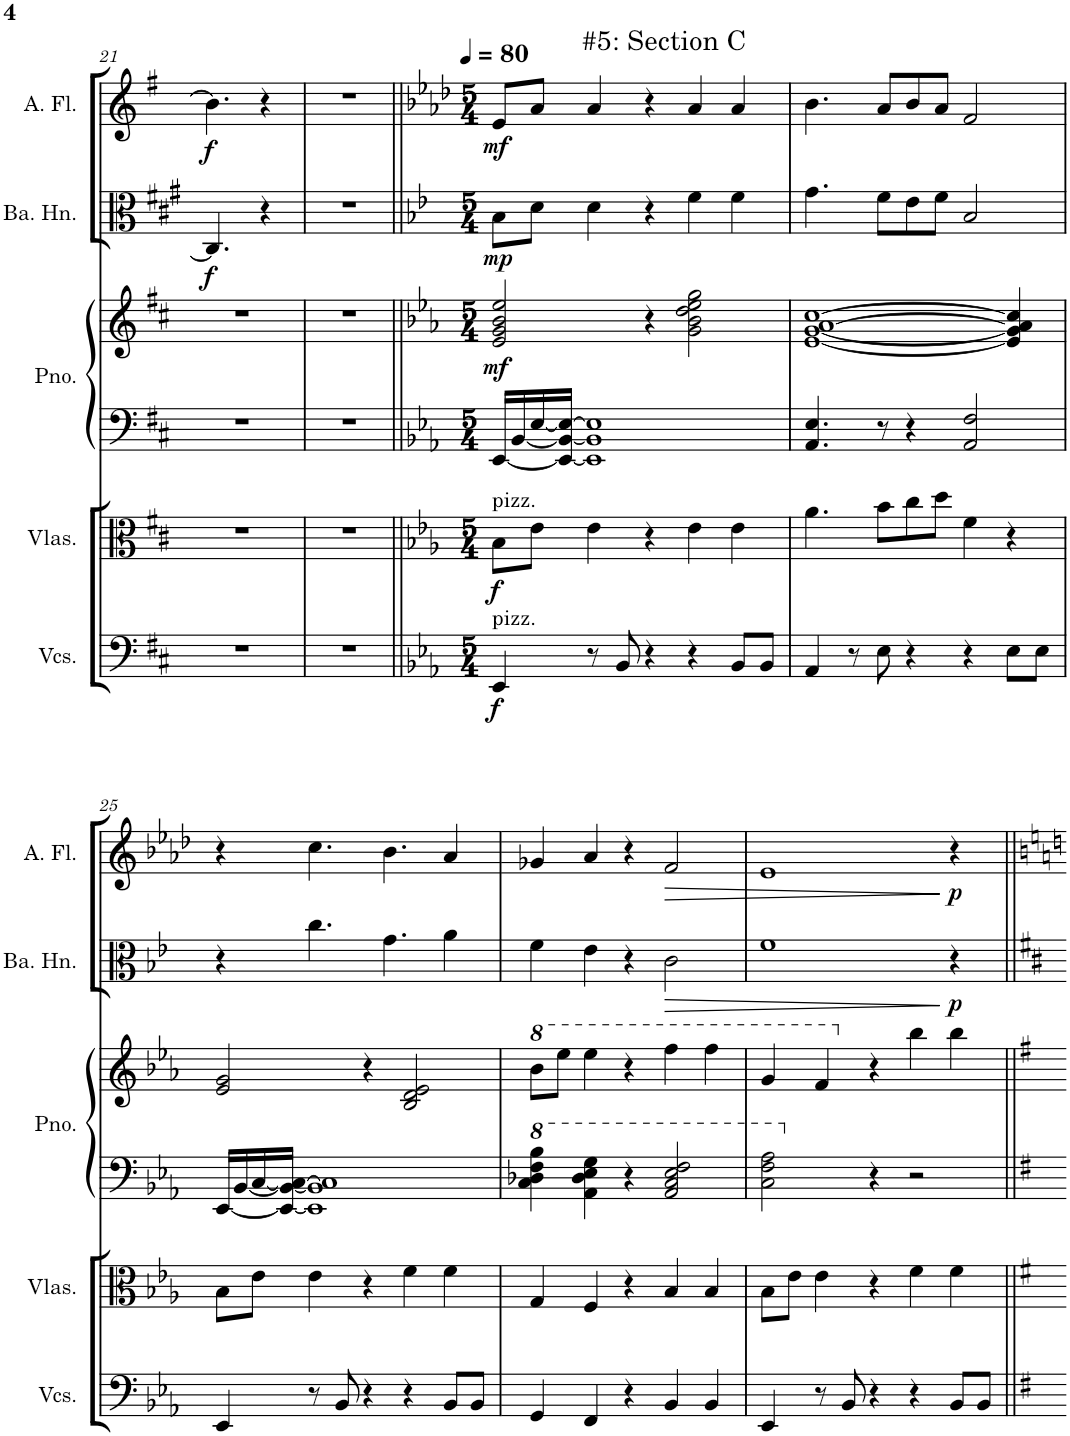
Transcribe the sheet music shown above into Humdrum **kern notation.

**kern	**dynam	**kern	**dynam	**kern	**kern	**dynam	**kern	**dynam	**kern	**dynam
*part5	*part5	*part4	*part4	*part3	*part3	*part3	*part2	*part2	*part1	*part1
*staff6	*staff6	*staff5	*staff5	*staff4	*staff3	*staff3/4	*staff2	*staff2	*staff1	*staff1
*I"Violoncellos	*	*I"Violas	*	*I"Piano	*	*	*I"Basset Horn	*	*I"Alto Flute	*
*I'Vcs.	*	*I'Vlas.	*	*I'Pno.	*	*	*I'Ba. Hn.	*	*I'A. Fl.	*
!!LO:PB:g=z
*clefF4	*	*clefC3	*	*clefF4	*clefG2	*	*clefC3	*	*clefG2	*
*	*	*	*	*	*	*	*Trd4c7	*	*Trd3c5	*
*k[f#c#]	*	*k[f#c#]	*	*k[f#c#]	*k[f#c#]	*	*k[f#c#g#]	*	*k[f#]	*
*M5/8	*	*M5/8	*	*M5/8	*M5/8	*	*M5/8	*	*M5/8	*
=21	=21	=21	=21	=21	=21	=21	=21	=21	=21	=21
!	!	!	!	!	!	!	!	!LO:DY:b	!	!LO:DY:b
8%5r	.	8%5r	.	8%5r	8%5r	.	4.C#/]	f	4.b\]	f
.	.	.	.	.	.	.	4r	.	4r	.
=22	=22	=22	=22	=22	=22	=22	=22	=22	=22	=22
8%5r	.	8%5r	.	8%5r	8%5r	.	8%5r	.	8%5r	.
=23||	=23||	=23||	=23||	=23||	=23||	=23||	=23||	=23||	=23||	=23||
*k[b-e-a-]	*	*k[b-e-a-]	*	*k[b-e-a-]	*k[b-e-a-]	*	*k[b-e-]	*	*k[b-e-a-d-]	*
*M5/4	*	*M5/4	*	*M5/4	*M5/4	*	*M5/4	*	*M5/4	*
*	*	*	*	*	*	*	*	*	*MM80	*
!	!	!LO:TX:a:t=pizz.	!	!	!	!	!	!	!	!
!LO:TX:a:t=pizz.	!	!	!	!	!	!	!	!	!	!
!	!LO:DY:b	!	!LO:DY:b	!	!	!LO:DY:b	!	!LO:DY:b	!	!LO:DY:b
4EE-/	f	8B-\L	f	[16EE-/LL	2e-/ 2g/ 2b-/ 2ee-/	mf	8B-\L	mp	8e-/L	mf
.	.	.	.	[16BB-/	.	.	.	.	.	.
.	.	8e-\J	.	[16E-/	.	.	8d\J	.	8a-/J	.
.	.	.	.	16EE-/_ 16BB-/_ 16E-/_JJ	.	.	.	.	.	.
!	!	!	!	!	!	!	!	!	!LO:TX:a:t=#5&colon; Section C	!
8r	.	4e-\	.	1EE-] 1BB-] 1E-]	.	.	4d\	.	4a-/	.
8BB-/	.	.	.	.	.	.	.	.	.	.
4r	.	4r	.	.	4r	.	4r	.	4r	.
4r	.	4e-\	.	.	2g\ 2b-\ 2dd\ 2ee-\ 2gg\	.	4f\	.	4a-/	.
8BB-/L	.	4e-\	.	.	.	.	4f\	.	4a-/	.
8BB-/J	.	.	.	.	.	.	.	.	.	.
=24	=24	=24	=24	=24	=24	=24	=24	=24	=24	=24
4AA-/	.	4.a-\	.	4.AA-/ 4.E-/	[1e- [1g [1a- [1cc	.	4.g\	.	4.b-\	.
8r	.	.	.	.	.	.	.	.	.	.
8E-\	.	8b-\L	.	8r	.	.	8f\L	.	8a-/L	.
4r	.	8cc\	.	4r	.	.	8e-\	.	8b-/	.
.	.	8dd\J	.	.	.	.	8f\J	.	8a-/J	.
4r	.	4f\	.	2AA-/ 2F/	.	.	2B-/	.	2f/	.
8E-\L	.	4r	.	.	4e-/] 4g/] 4a-/] 4cc/]	.	.	.	.	.
8E-\J	.	.	.	.	.	.	.	.	.	.
!!LO:LB:g=z
=25	=25	=25	=25	=25	=25	=25	=25	=25	=25	=25
4EE-/	.	8B-\L	.	[16EE-/LL	2e-/ 2g/	.	4r	.	4r	.
.	.	.	.	[16BB-/	.	.	.	.	.	.
.	.	8e-\J	.	[16C/	.	.	.	.	.	.
.	.	.	.	16EE-/_ 16BB-/_ 16C/_JJ	.	.	.	.	.	.
8r	.	4e-\	.	1EE-] 1BB-] 1C]	.	.	4.cc\	.	4.cc\	.
8BB-/	.	.	.	.	.	.	.	.	.	.
4r	.	4r	.	.	4r	.	.	.	.	.
.	.	.	.	.	.	.	4.g\	.	4.b-\	.
4r	.	4f\	.	.	2B-/ 2d/ 2e-/	.	.	.	.	.
8BB-/L	.	4f\	.	.	.	.	4a\	.	4a-/	.
8BB-/J	.	.	.	.	.	.	.	.	.	.
=26	=26	=26	=26	=26	=26	=26	=26	=26	=26	=26
*	*	*	*	*8va	*	*	*	*	*	*
*	*	*	*	*	*8va	*	*	*	*	*
4GG/	.	4G/	.	4c\ 4d-X\ 4f\ 4b-\	8bb-\L	.	4f\	.	4g-X/	.
.	.	.	.	.	8eee-\J	.	.	.	.	.
4FF/	.	4F/	.	4A-\ 4d-\ 4e-\ 4g\	4eee-\	.	4e-\	.	4a-/	.
4r	.	4r	.	4r	4r	.	4r	.	4r	.
!	!	!	!	!	!	!	!	!LO:HP:b	!	!LO:HP:b
4BB-/	.	4B-/	.	2A-/ 2c/ 2e-/ 2f/	4fff\	.	2c\	>	2f/	>
4BB-/	.	4B-/	.	.	4fff\	.	.	.	.	.
=27	=27	=27	=27	=27	=27	=27	=27	=27	=27	=27
4EE-/	.	8B-\L	.	2c\ 2f\ 2a-\	4gg/	.	1f	.	1e-	.
.	.	8e-\J	.	.	.	.	.	.	.	.
8r	.	4e-\	.	.	4ff/	.	.	.	.	.
8BB-/	.	.	.	.	.	.	.	.	.	.
*	*	*	*	*X8va	*	*	*	*	*	*
*	*	*	*	*	*X8va	*	*	*	*	*
4r	.	4r	.	4r	4r	.	.	.	.	.
4r	.	4f\	.	2r	4bb-\	.	.	.	.	.
!	!	!	!	!	!	!	!	!LO:DY:n=1:b	!	!LO:DY:n=1:b
8BB-/L	.	4f\	.	.	4bb-\	.	4r	] p	4r	] p
8BB-/J	.	.	.	.	.	.	.	.	.	.
=||	=||	=||	=||	=||	=||	=||	=||	=||	=||	=||
*-	*-	*-	*-	*-	*-	*-	*-	*-	*-	*-
